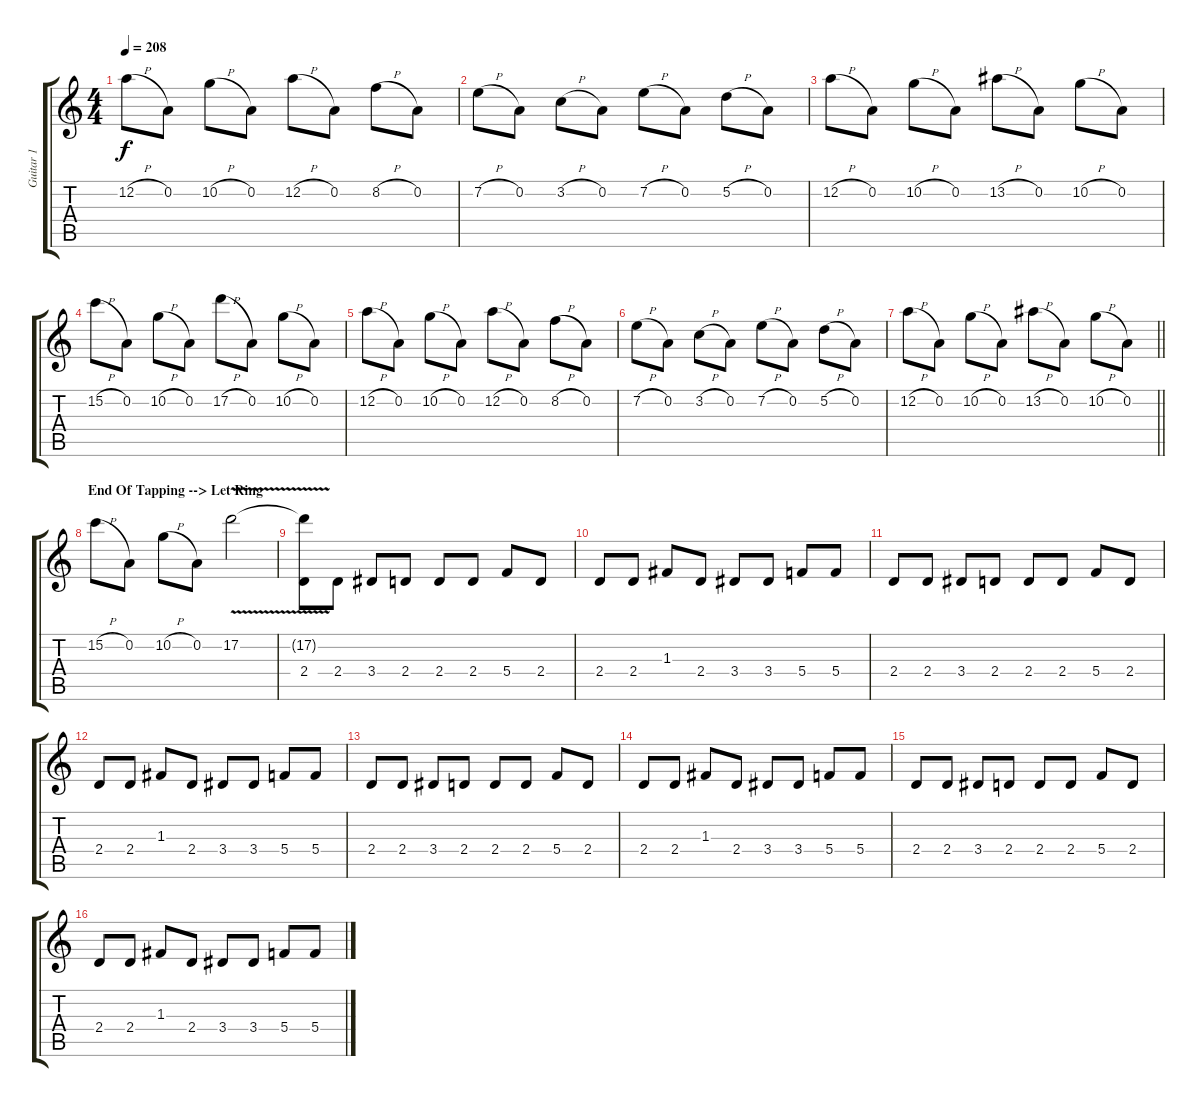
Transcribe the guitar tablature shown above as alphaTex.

\track ("Guitar 1" "Guitar 1") {instrument distortionguitar}
\staff {score tabs}
\tuning (D4 A3 F3 C3 G2 D2) {hide}
\ts (4 4)
\tempo 208
\clef g2
\ks c
12.2{h}.8{dy f} 0.2.8 10.2{h}.8 0.2.8 12.2{h}.8 0.2.8 8.2{h}.8 0.2.8 |
7.2{h}.8 0.2.8 3.2{h}.8 0.2.8 7.2{h}.8 0.2.8 5.2{h}.8 0.2.8 |
12.2{h}.8 0.2.8 10.2{h}.8 0.2.8 13.2{h}.8 0.2.8 10.2{h}.8 0.2.8 |
15.2{h}.8 0.2.8 10.2{h}.8 0.2.8 17.2{h}.8 0.2.8 10.2{h}.8 0.2.8 |
12.2{h}.8 0.2.8 10.2{h}.8 0.2.8 12.2{h}.8 0.2.8 8.2{h}.8 0.2.8 |
7.2{h}.8 0.2.8 3.2{h}.8 0.2.8 7.2{h}.8 0.2.8 5.2{h}.8 0.2.8 |
\barLineRight lightlight
12.2{h}.8 0.2.8 10.2{h}.8 0.2.8 13.2{h}.8 0.2.8 10.2{h}.8 0.2.8 |
\section ("" "End Of Tapping --> Let Ring")
15.2{h}.8 0.2.8 10.2{h}.8 0.2.8 17.2{v}.2 |
(17.2{t} 2.4).8 2.4.8 3.4.8 2.4.8 2.4.8 2.4.8 5.4.8 2.4.8 |
2.4.8 2.4.8 1.3.8 2.4.8 3.4.8 3.4.8 5.4.8 5.4.8 |
2.4.8 2.4.8 3.4.8 2.4.8 2.4.8 2.4.8 5.4.8 2.4.8 |
2.4.8 2.4.8 1.3.8 2.4.8 3.4.8 3.4.8 5.4.8 5.4.8 |
2.4.8 2.4.8 3.4.8 2.4.8 2.4.8 2.4.8 5.4.8 2.4.8 |
2.4.8 2.4.8 1.3.8 2.4.8 3.4.8 3.4.8 5.4.8 5.4.8 |
2.4.8 2.4.8 3.4.8 2.4.8 2.4.8 2.4.8 5.4.8 2.4.8 |
2.4.8 2.4.8 1.3.8 2.4.8 3.4.8 3.4.8 5.4.8 5.4.8
